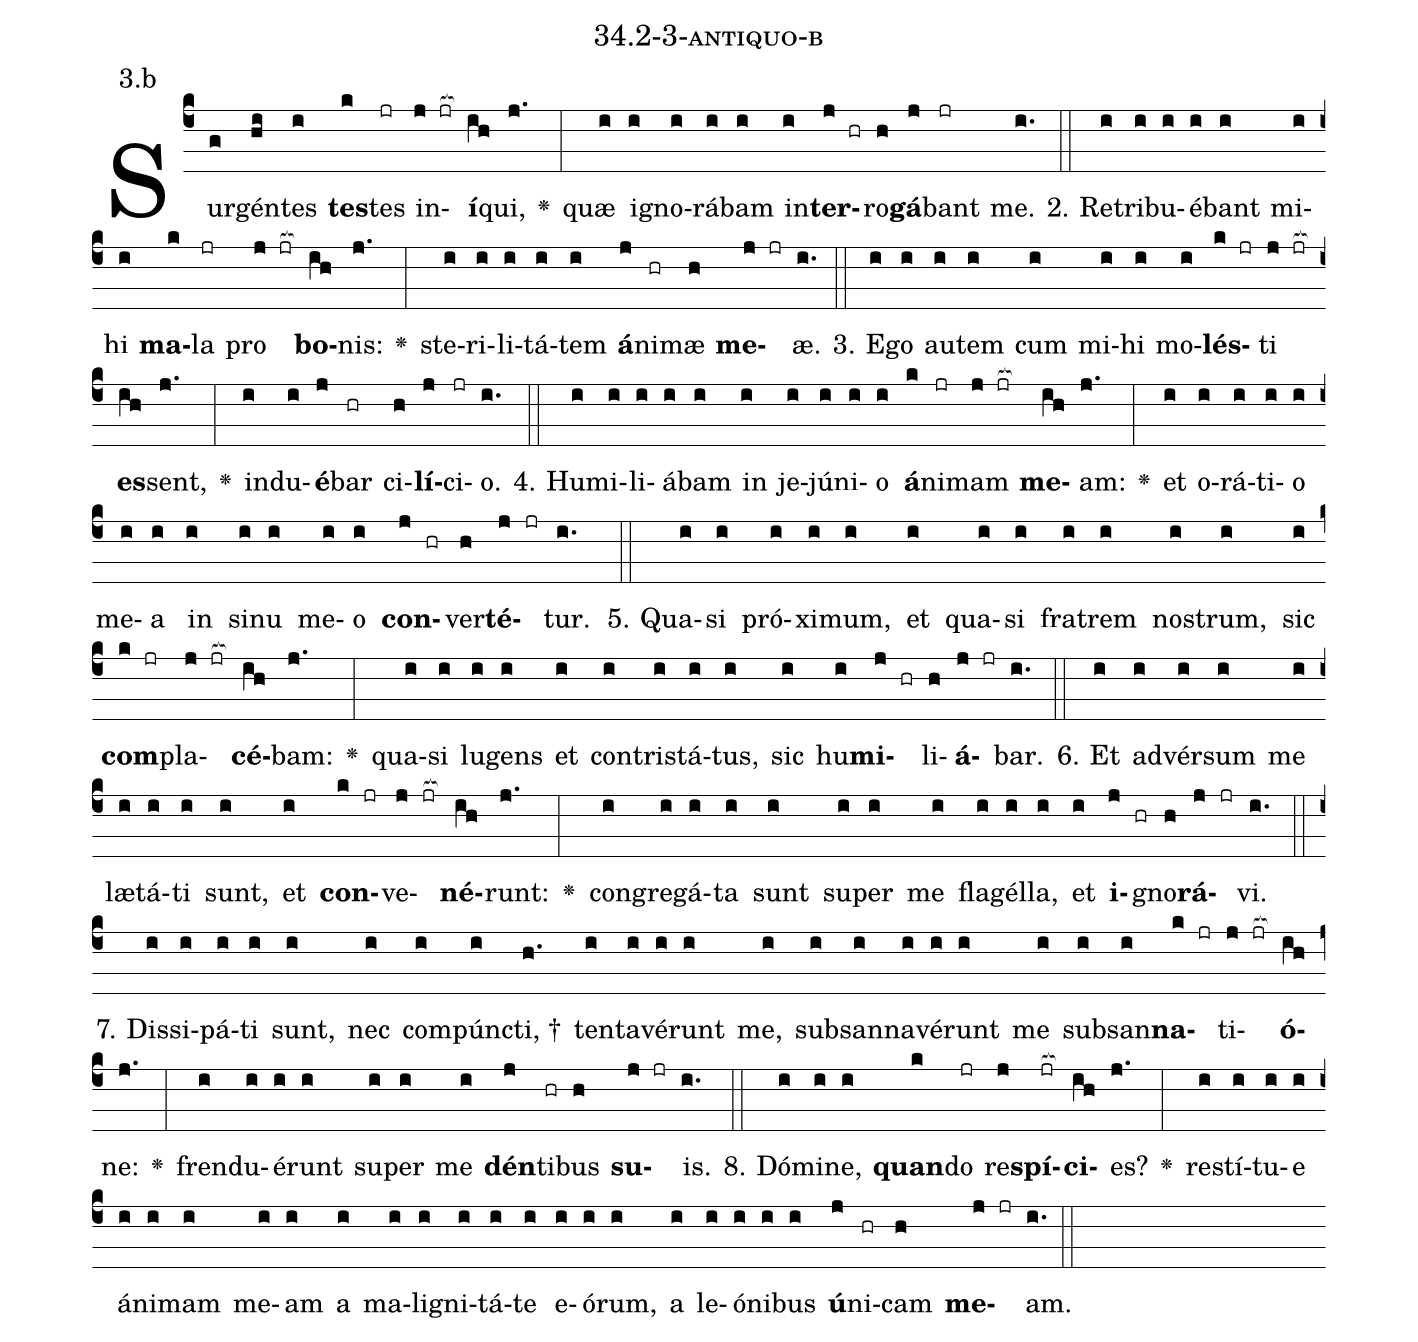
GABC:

name: 34.2-3-antiquo-b;
annotation: 3.b;
%%
(c4)Sur(g)gén(hi)tes(i) <b>tes</b>(k)tes(jr) in(j jr[ocb:1{])<b>í</b>(ih[ocb:0}])qui,(j.) <v>\greheightstar</v>(:) quæ(i) i(i)gno(i)rá(i)bam(i) in(i)<b>ter</b>(j hr)ro(h)<b>gá</b>(j)bant(jr) me.(i.) (::)
2. Re(i)tri(i)bu(i)é(i)bant(i) mi(i)hi(i) <b>ma</b>(k)la(jr) pro(j jr[ocb:1{]) <b>bo</b>(ih[ocb:0}])nis:(j.) <v>\greheightstar</v>(:) ste(i)ri(i)li(i)tá(i)tem(i) <b>á</b>(j)ni(hr)mæ(h) <b>me</b>(j jr)æ.(i.) (::)
3. E(i)go(i) au(i)tem(i) cum(i) mi(i)hi(i) mo(i)<b>lés</b>(k jr)ti(j jr[ocb:1{]) <b>es</b>(ih[ocb:0}])sent,(j.) <v>\greheightstar</v>(:) ind(i)u(i)<b>é</b>(j)bar(hr) ci(h)<b>lí</b>(j)ci(jr)o.(i.) (::)
4. Hu(i)mi(i)li(i)á(i)bam(i) in(i) je(i)jú(i)ni(i)o(i) <b>á</b>(k)ni(jr)mam(j jr[ocb:1{]) <b>me</b>(ih[ocb:0}])am:(j.) <v>\greheightstar</v>(:) et(i) o(i)rá(i)ti(i)o(i) me(i)a(i) in(i) si(i)nu(i) me(i)o(i) <b>con</b>(j hr)ver(h)<b>té</b>(j jr)tur.(i.) (::)
5. Qua(i)si(i) pró(i)xi(i)mum,(i) et(i) qua(i)si(i) fra(i)trem(i) nos(i)trum,(i) sic(i) <b>com</b>(k jr)pla(j jr[ocb:1{])<b>cé</b>(ih[ocb:0}])bam:(j.) <v>\greheightstar</v>(:) qua(i)si(i) lu(i)gens(i) et(i) con(i)tris(i)tá(i)tus,(i) sic(i) hu(i)<b>mi</b>(j hr)li(h)<b>á</b>(j jr)bar.(i.) (::)
6. Et(i) ad(i)vér(i)sum(i) me(i) læ(i)tá(i)ti(i) sunt,(i) et(i) <b>con</b>(k jr)ve(j jr[ocb:1{])<b>né</b>(ih[ocb:0}])runt:(j.) <v>\greheightstar</v>(:) con(i)gre(i)gá(i)ta(i) sunt(i) su(i)per(i) me(i) fla(i)gél(i)la,(i) et(i) <b>i</b>(j hr)gno(h)<b>rá</b>(j jr)vi.(i.) (::)
7. Dis(i)si(i)pá(i)ti(i) sunt,(i) nec(i) com(i)púnc(i)ti, †(h.) ten(i)ta(i)vé(i)runt(i) me,(i) sub(i)san(i)na(i)vé(i)runt(i) me(i) sub(i)san(i)<b>na</b>(k jr)ti(j jr[ocb:1{])<b>ó</b>(ih[ocb:0}])ne:(j.) <v>\greheightstar</v>(:) fren(i)du(i)é(i)runt(i) su(i)per(i) me(i) <b>dén</b>(j)ti(hr)bus(h) <b>su</b>(j jr)is.(i.) (::)
8. Dó(i)mi(i)ne,(i) <b>quan</b>(k)do(jr) re(j)<b>spí</b>(jr[ocb:1{])<b>ci</b>(ih[ocb:0}])es?(j.) <v>\greheightstar</v>(:) re(i)stí(i)tu(i)e(i) á(i)ni(i)mam(i) me(i)am(i) a(i) ma(i)li(i)gni(i)tá(i)te(i) e(i)ó(i)rum,(i) a(i) le(i)ó(i)ni(i)bus(i) <b>ú</b>(j)ni(hr)cam(h) <b>me</b>(j jr)am.(i.) (::)
